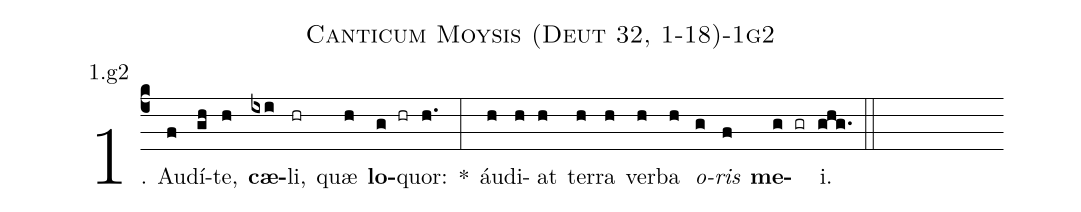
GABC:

name: Canticum Moysis (Deut 32, 1-18)-1g2;
annotation: 1.g2;
%%
(c4)1. Au(f)dí(gh)te,(h) <b>cæ</b>(ixi)li,(hr) quæ(h) <b>lo</b>(g hr)quor:(h.) *(:) áu(h)di(h)at(h) ter(h)ra(h) ver(h)ba(h) <i>o</i>(g)<i>ris</i>(f) <b>me</b>(g gr)i.(ghg.) (::)
